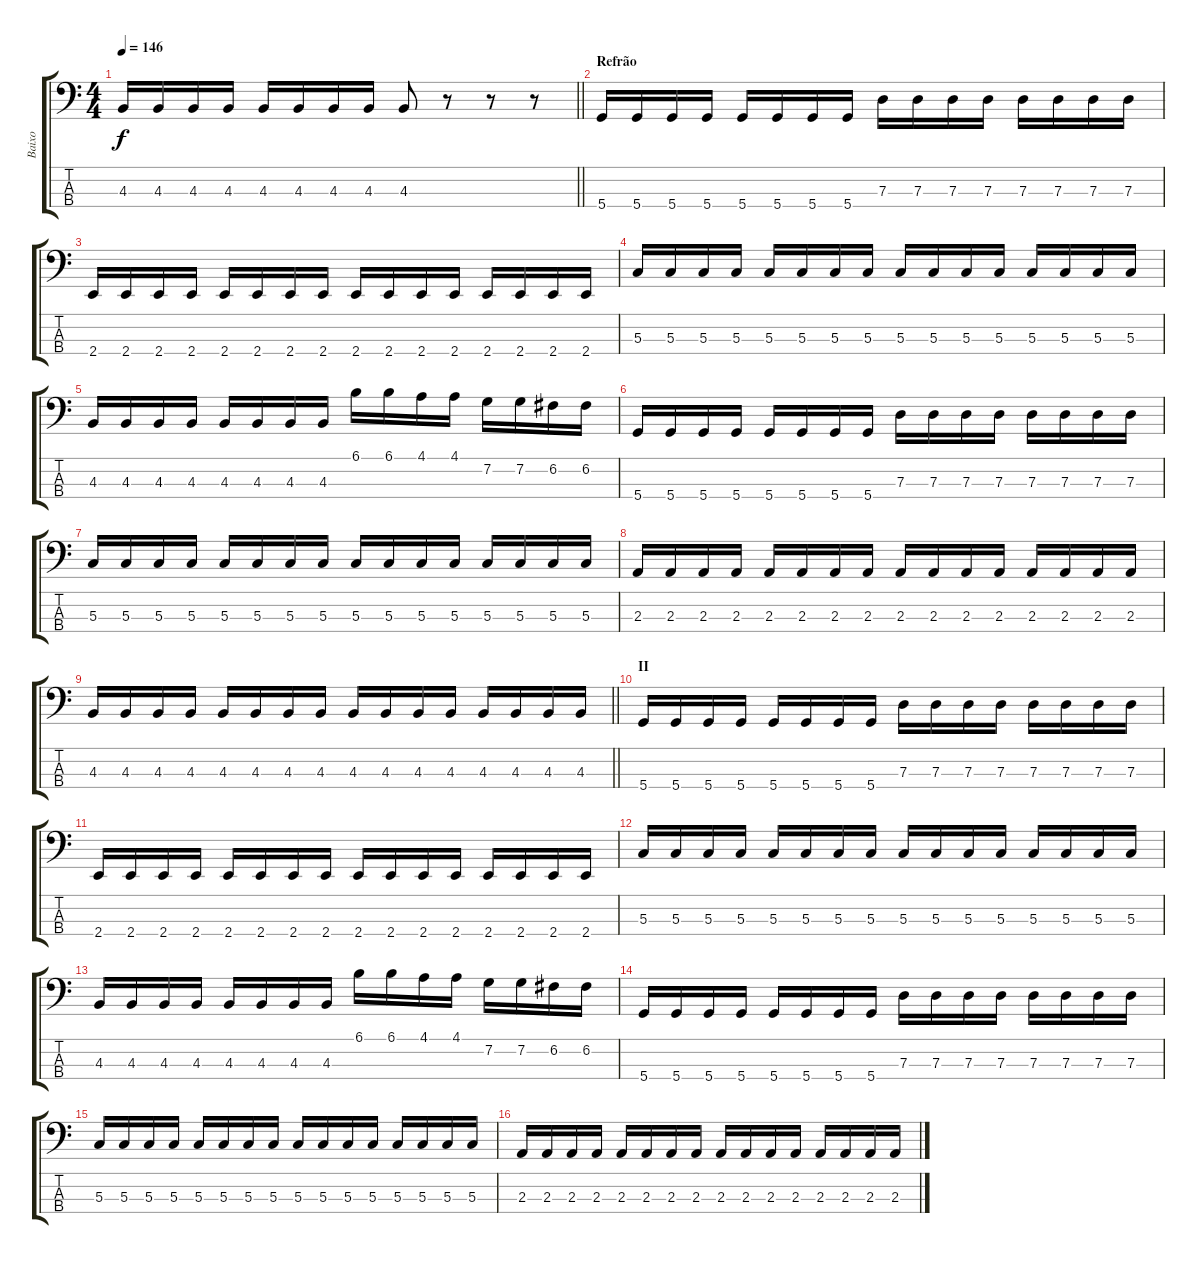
\track ("Baixo" "Baixo") {instrument electricbassfinger}
\staff {score tabs}
\tuning (F2 C2 G1 D1) {hide}
\ts (4 4)
\tempo 146
\clef f4
\barLineRight lightlight
\ks c
4.3.16{dy f} 4.3.16 4.3.16 4.3.16 4.3.16 4.3.16 4.3.16 4.3.16 4.3.8 r.8 r.8 r.8 |
\section ("" "Refrão")
5.4.16 5.4.16 5.4.16 5.4.16 5.4.16 5.4.16 5.4.16 5.4.16 7.3.16 7.3.16 7.3.16 7.3.16 7.3.16 7.3.16 7.3.16 7.3.16 |
2.4.16 2.4.16 2.4.16 2.4.16 2.4.16 2.4.16 2.4.16 2.4.16 2.4.16 2.4.16 2.4.16 2.4.16 2.4.16 2.4.16 2.4.16 2.4.16 |
5.3.16 5.3.16 5.3.16 5.3.16 5.3.16 5.3.16 5.3.16 5.3.16 5.3.16 5.3.16 5.3.16 5.3.16 5.3.16 5.3.16 5.3.16 5.3.16 |
4.3.16 4.3.16 4.3.16 4.3.16 4.3.16 4.3.16 4.3.16 4.3.16 6.1.16 6.1.16 4.1.16 4.1.16 7.2.16 7.2.16 6.2.16 6.2.16 |
5.4.16 5.4.16 5.4.16 5.4.16 5.4.16 5.4.16 5.4.16 5.4.16 7.3.16 7.3.16 7.3.16 7.3.16 7.3.16 7.3.16 7.3.16 7.3.16 |
5.3.16 5.3.16 5.3.16 5.3.16 5.3.16 5.3.16 5.3.16 5.3.16 5.3.16 5.3.16 5.3.16 5.3.16 5.3.16 5.3.16 5.3.16 5.3.16 |
2.3.16 2.3.16 2.3.16 2.3.16 2.3.16 2.3.16 2.3.16 2.3.16 2.3.16 2.3.16 2.3.16 2.3.16 2.3.16 2.3.16 2.3.16 2.3.16 |
\barLineRight lightlight
4.3.16 4.3.16 4.3.16 4.3.16 4.3.16 4.3.16 4.3.16 4.3.16 4.3.16 4.3.16 4.3.16 4.3.16 4.3.16 4.3.16 4.3.16 4.3.16 |
\section ("" "II")
5.4.16 5.4.16 5.4.16 5.4.16 5.4.16 5.4.16 5.4.16 5.4.16 7.3.16 7.3.16 7.3.16 7.3.16 7.3.16 7.3.16 7.3.16 7.3.16 |
2.4.16 2.4.16 2.4.16 2.4.16 2.4.16 2.4.16 2.4.16 2.4.16 2.4.16 2.4.16 2.4.16 2.4.16 2.4.16 2.4.16 2.4.16 2.4.16 |
5.3.16 5.3.16 5.3.16 5.3.16 5.3.16 5.3.16 5.3.16 5.3.16 5.3.16 5.3.16 5.3.16 5.3.16 5.3.16 5.3.16 5.3.16 5.3.16 |
4.3.16 4.3.16 4.3.16 4.3.16 4.3.16 4.3.16 4.3.16 4.3.16 6.1.16 6.1.16 4.1.16 4.1.16 7.2.16 7.2.16 6.2.16 6.2.16 |
5.4.16 5.4.16 5.4.16 5.4.16 5.4.16 5.4.16 5.4.16 5.4.16 7.3.16 7.3.16 7.3.16 7.3.16 7.3.16 7.3.16 7.3.16 7.3.16 |
5.3.16 5.3.16 5.3.16 5.3.16 5.3.16 5.3.16 5.3.16 5.3.16 5.3.16 5.3.16 5.3.16 5.3.16 5.3.16 5.3.16 5.3.16 5.3.16 |
2.3.16 2.3.16 2.3.16 2.3.16 2.3.16 2.3.16 2.3.16 2.3.16 2.3.16 2.3.16 2.3.16 2.3.16 2.3.16 2.3.16 2.3.16 2.3.16
